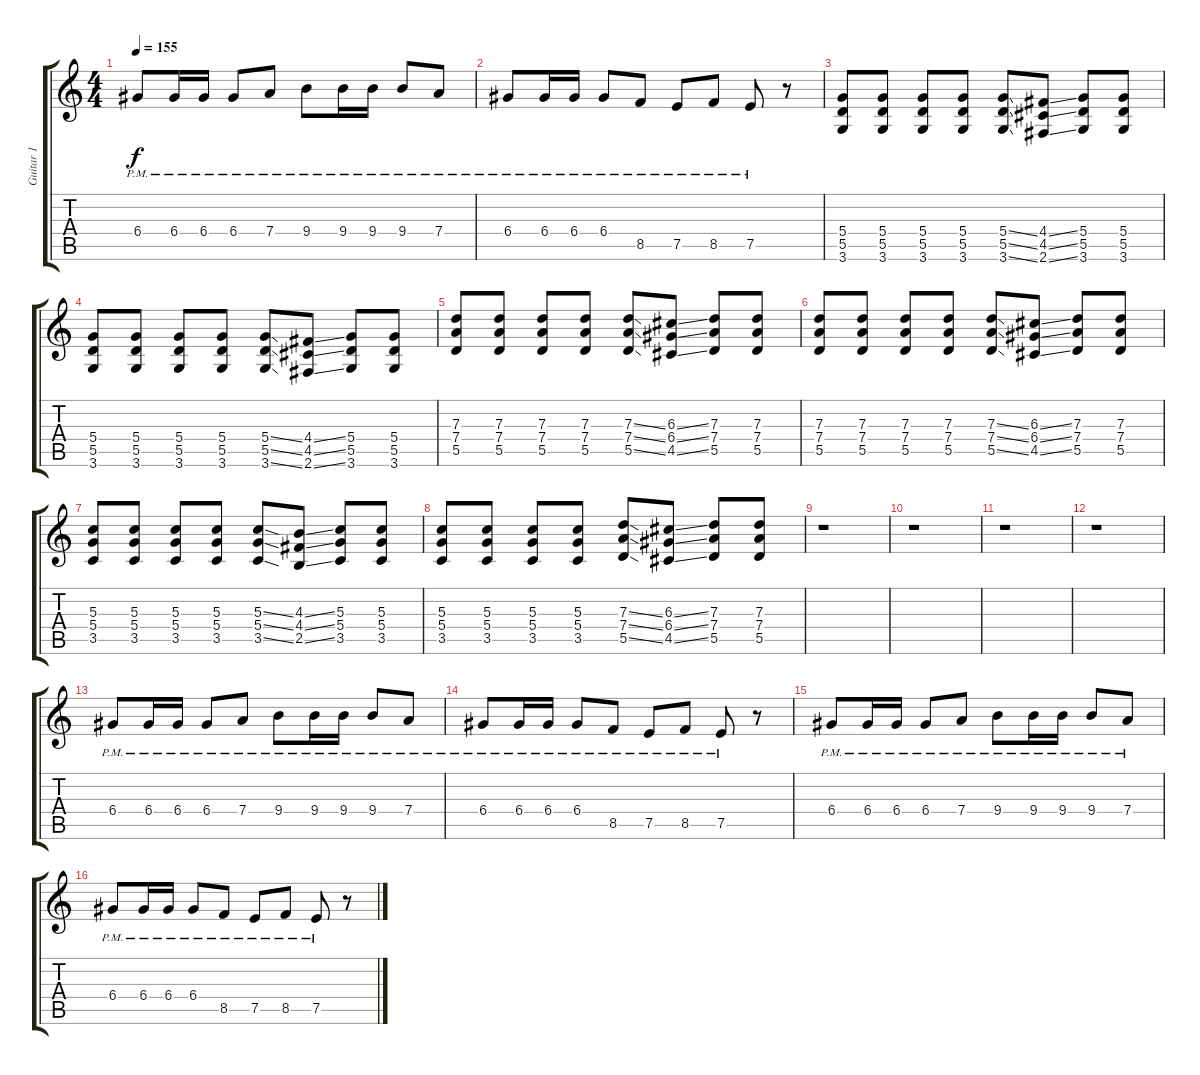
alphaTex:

\track ("Guitar 1" "Guitar 1") {instrument overdrivenguitar}
\staff {score tabs}
\tuning (E4 B3 G3 D3 A2 E2) {hide}
\ts (4 4)
\tempo 155
\clef g2
\ks c
6.4{pm}.8{dy f} 6.4{pm}.16 6.4{pm}.16 6.4{pm}.8 7.4{pm}.8 9.4{pm}.8 9.4{pm}.16 9.4{pm}.16 9.4{pm}.8 7.4{pm}.8 |
6.4{pm}.8 6.4{pm}.16 6.4{pm}.16 6.4{pm}.8 8.5{pm}.8 7.5{pm}.8 8.5{pm}.8 7.5{pm}.8 r.8 |
(5.4 5.5 3.6).8 (5.4 5.5 3.6).8 (5.4 5.5 3.6).8 (5.4 5.5 3.6).8 (5.4{ss} 5.5{ss} 3.6{ss}).8 (4.4{ss} 4.5{ss} 2.6{ss}).8 (5.4 5.5 3.6).8 (5.4 5.5 3.6).8 |
(5.4 5.5 3.6).8 (5.4 5.5 3.6).8 (5.4 5.5 3.6).8 (5.4 5.5 3.6).8 (5.4{ss} 5.5{ss} 3.6{ss}).8 (4.4{ss} 4.5{ss} 2.6{ss}).8 (5.4 5.5 3.6).8 (5.4 5.5 3.6).8 |
(7.3 7.4 5.5).8 (7.3 7.4 5.5).8 (7.3 7.4 5.5).8 (7.3 7.4 5.5).8 (7.3{ss} 7.4{ss} 5.5{ss}).8 (6.3{ss} 6.4{ss} 4.5{ss}).8 (7.3 7.4 5.5).8 (7.3 7.4 5.5).8 |
(7.3 7.4 5.5).8 (7.3 7.4 5.5).8 (7.3 7.4 5.5).8 (7.3 7.4 5.5).8 (7.3{ss} 7.4{ss} 5.5{ss}).8 (6.3{ss} 6.4{ss} 4.5{ss}).8 (7.3 7.4 5.5).8 (7.3 7.4 5.5).8 |
(5.3 5.4 3.5).8 (5.3 5.4 3.5).8 (5.3 5.4 3.5).8 (5.3 5.4 3.5).8 (5.3{ss} 5.4{ss} 3.5{ss}).8 (4.3{ss} 4.4{ss} 2.5{ss}).8 (5.3 5.4 3.5).8 (5.3 5.4 3.5).8 |
(5.3 5.4 3.5).8 (5.3 5.4 3.5).8 (5.3 5.4 3.5).8 (5.3 5.4 3.5).8 (7.3{ss} 7.4{ss} 5.5{ss}).8 (6.3{ss} 6.4{ss} 4.5{ss}).8 (7.3 7.4 5.5).8 (7.3 7.4 5.5).8 |
r.1 |
r.1 |
r.1 |
r.1 |
6.4{pm}.8 6.4{pm}.16 6.4{pm}.16 6.4{pm}.8 7.4{pm}.8 9.4{pm}.8 9.4{pm}.16 9.4{pm}.16 9.4{pm}.8 7.4{pm}.8 |
6.4{pm}.8 6.4{pm}.16 6.4{pm}.16 6.4{pm}.8 8.5{pm}.8 7.5{pm}.8 8.5{pm}.8 7.5{pm}.8 r.8 |
6.4{pm}.8 6.4{pm}.16 6.4{pm}.16 6.4{pm}.8 7.4{pm}.8 9.4{pm}.8 9.4{pm}.16 9.4{pm}.16 9.4{pm}.8 7.4{pm}.8 |
6.4{pm}.8 6.4{pm}.16 6.4{pm}.16 6.4{pm}.8 8.5{pm}.8 7.5{pm}.8 8.5{pm}.8 7.5{pm}.8 r.8
